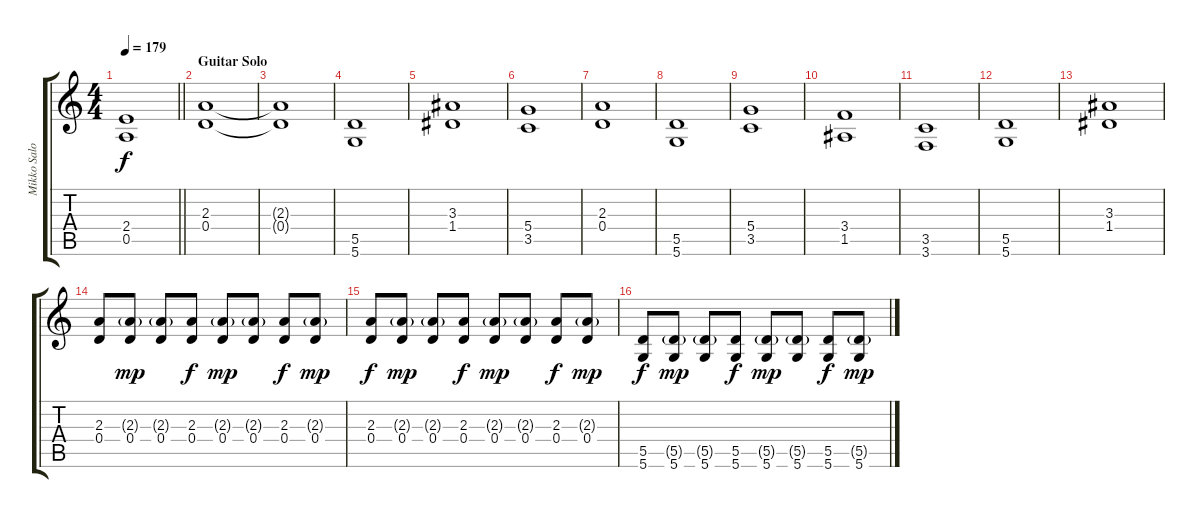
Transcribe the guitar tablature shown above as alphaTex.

\track ("Mikko Salovaara (Rhythm Guitar)" "Mikko Salo") {instrument distortionguitar}
\staff {score tabs}
\tuning (E4 B3 G3 D3 A2 D2) {hide}
\ts (4 4)
\tempo 179
\clef g2
\barLineRight lightlight
\ks c
(2.4{t} 0.5{t}).1{dy f} |
\section ("" "Guitar Solo")
(2.3 0.4).1 |
(2.3{t} 0.4{t}).1 |
(5.5 5.6).1 |
(3.3 1.4).1 |
(5.4 3.5).1 |
(2.3 0.4).1 |
(5.5 5.6).1 |
(5.4 3.5).1 |
(3.4 1.5).1 |
(3.5 3.6).1 |
(5.5 5.6).1 |
(3.3 1.4).1 |
(2.3 0.4).8 (2.3{g} 0.4).8{dy mp} (2.3{g} 0.4).8 (2.3 0.4).8{dy f} (2.3{g} 0.4).8{dy mp} (2.3{g} 0.4).8 (2.3 0.4).8{dy f} (2.3{g} 0.4).8{dy mp} |
(2.3 0.4).8{dy f} (2.3{g} 0.4).8{dy mp} (2.3{g} 0.4).8 (2.3 0.4).8{dy f} (2.3{g} 0.4).8{dy mp} (2.3{g} 0.4).8 (2.3 0.4).8{dy f} (2.3{g} 0.4).8{dy mp} |
(5.5 5.6).8{dy f} (5.5{g} 5.6).8{dy mp} (5.5{g} 5.6).8 (5.5 5.6).8{dy f} (5.5{g} 5.6).8{dy mp} (5.5{g} 5.6).8 (5.5 5.6).8{dy f} (5.5{g} 5.6).8{dy mp}
